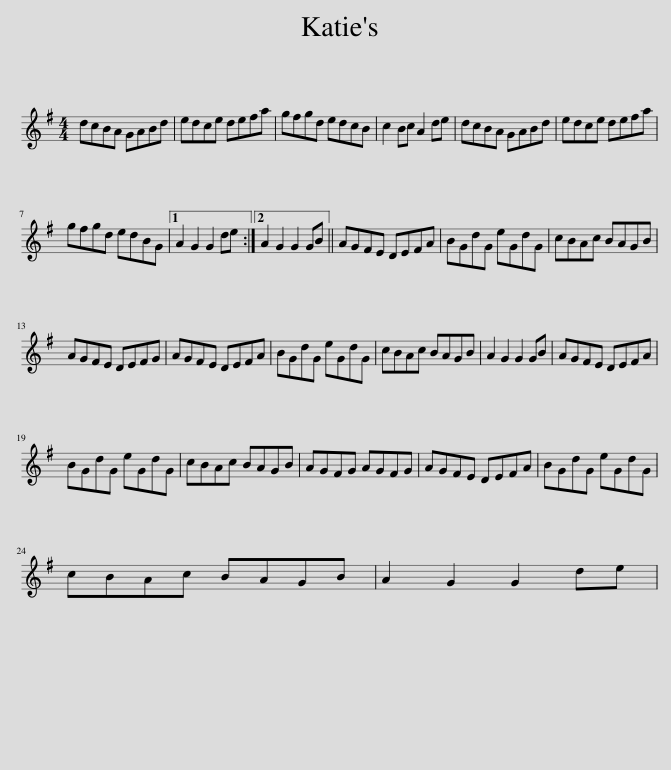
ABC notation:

X:1
L:1/8
M:4/4
I:linebreak $
K:G
V:1 treble
V:1
 dcBA GABd | edce defa | gfgd edcB | c2 Bc A2 de | dcBA GABd | %5
 edce defa |$ gfgd edBG |1 A2 G2 G2 de :|2 A2 G2 G2 GB || AGFE DEFA | %10
 BGdG eGdG | cBAc BAGB |$ AGFE DEFG | AGFE DEFA | BGdG eGdG | %15
 cBAc BAGB | A2 G2 G2 GB | AGFE DEFA |$ BGdG eGdG | cBAc BAGB | %20
 AGFG AGFG | AGFE DEFA | BGdG eGdG |$ cBAc BAGB | A2 G2 G2 de | %25
